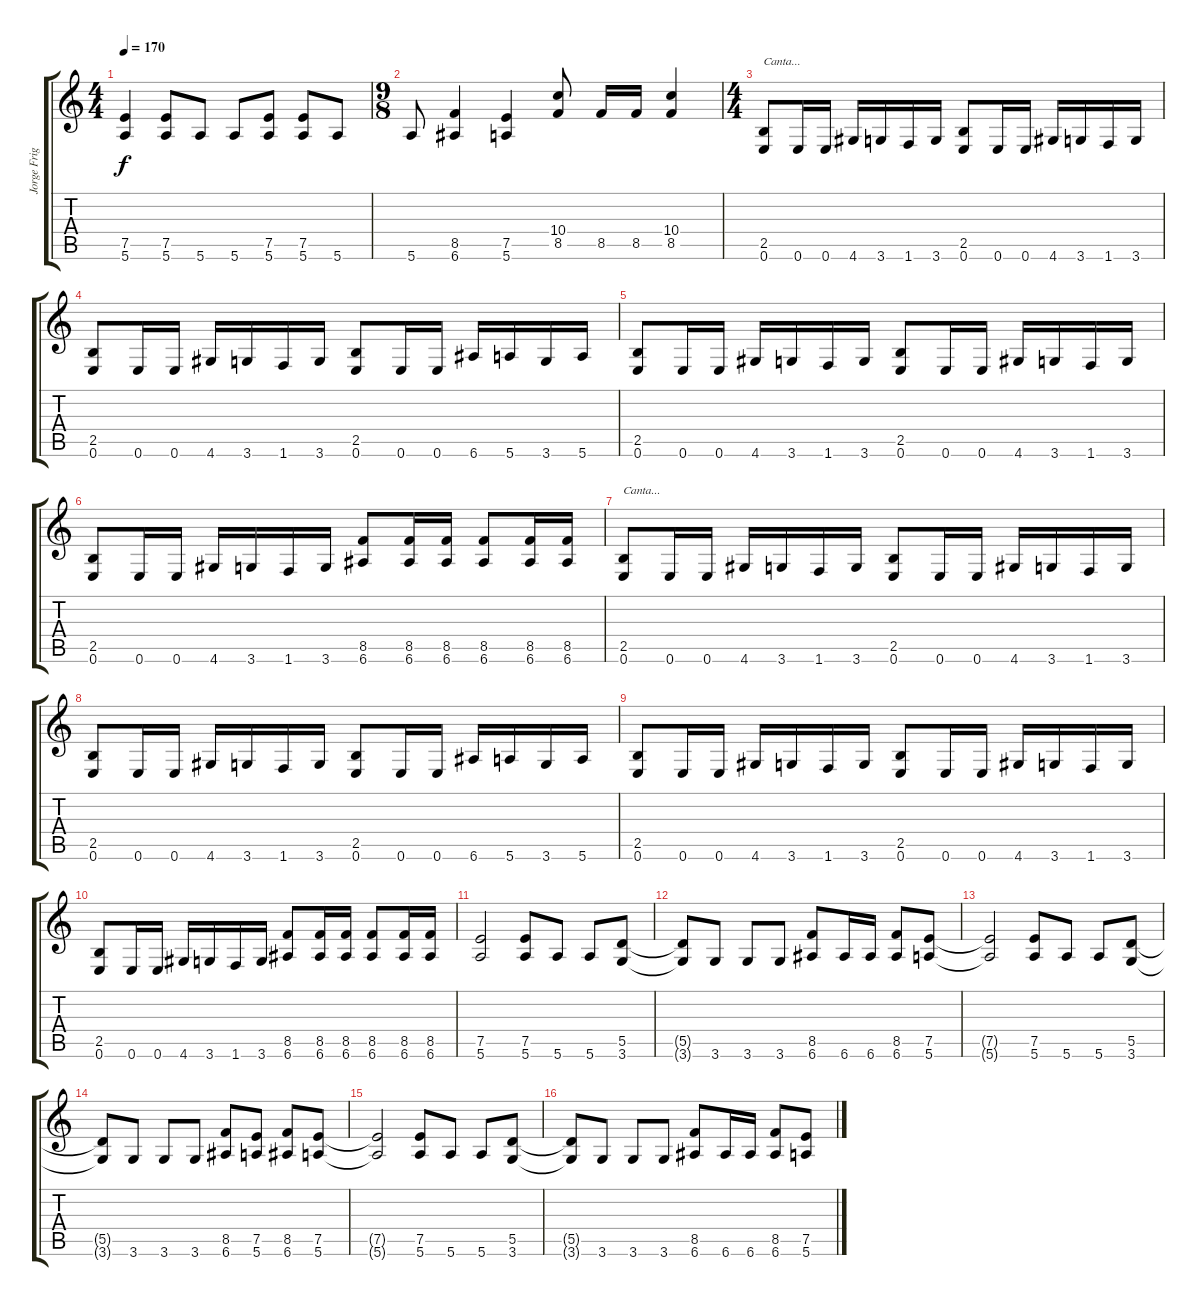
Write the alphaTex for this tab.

\track ("Jorge Frigerio Base B" "Jorge Frig") {instrument overdrivenguitar}
\staff {score tabs}
\tuning (E4 B3 G3 D3 A2 E2) {hide}
\ts (4 4)
\tempo 170
\clef g2
\ks c
(7.5 5.6).4{dy f} (7.5 5.6).8 5.6.8 5.6.8 (7.5 5.6).8 (7.5 5.6).8 5.6.8 |
\ts (9 8)
5.6.8 (8.5 6.6).4 (7.5 5.6).4 (10.4 8.5).8 8.5.16 8.5.16 (10.4 8.5).4 |
\ts (4 4)
(2.5 0.6).8{txt "Canta..."} 0.6.16 0.6.16 4.6.16 3.6.16 1.6.16 3.6.16 (2.5 0.6).8 0.6.16 0.6.16 4.6.16 3.6.16 1.6.16 3.6.16 |
(2.5 0.6).8 0.6.16 0.6.16 4.6.16 3.6.16 1.6.16 3.6.16 (2.5 0.6).8 0.6.16 0.6.16 6.6.16 5.6.16 3.6.16 5.6.16 |
(2.5 0.6).8 0.6.16 0.6.16 4.6.16 3.6.16 1.6.16 3.6.16 (2.5 0.6).8 0.6.16 0.6.16 4.6.16 3.6.16 1.6.16 3.6.16 |
(2.5 0.6).8 0.6.16 0.6.16 4.6.16 3.6.16 1.6.16 3.6.16 (8.5 6.6).8 (8.5 6.6).16 (8.5 6.6).16 (8.5 6.6).8 (8.5 6.6).16 (8.5 6.6).16 |
(2.5 0.6).8{txt "Canta..."} 0.6.16 0.6.16 4.6.16 3.6.16 1.6.16 3.6.16 (2.5 0.6).8 0.6.16 0.6.16 4.6.16 3.6.16 1.6.16 3.6.16 |
(2.5 0.6).8 0.6.16 0.6.16 4.6.16 3.6.16 1.6.16 3.6.16 (2.5 0.6).8 0.6.16 0.6.16 6.6.16 5.6.16 3.6.16 5.6.16 |
(2.5 0.6).8 0.6.16 0.6.16 4.6.16 3.6.16 1.6.16 3.6.16 (2.5 0.6).8 0.6.16 0.6.16 4.6.16 3.6.16 1.6.16 3.6.16 |
(2.5 0.6).8 0.6.16 0.6.16 4.6.16 3.6.16 1.6.16 3.6.16 (8.5 6.6).8 (8.5 6.6).16 (8.5 6.6).16 (8.5 6.6).8 (8.5 6.6).16 (8.5 6.6).16 |
(7.5 5.6).2 (7.5 5.6).8 5.6.8 5.6.8 (5.5 3.6).8 |
(5.5{t} 3.6{t}).8 3.6.8 3.6.8 3.6.8 (8.5 6.6).8 6.6.16 6.6.16 (8.5 6.6).8 (7.5 5.6).8 |
(7.5{t} 5.6{t}).2 (7.5 5.6).8 5.6.8 5.6.8 (5.5 3.6).8 |
(5.5{t} 3.6{t}).8 3.6.8 3.6.8 3.6.8 (8.5 6.6).8 (7.5 5.6).8 (8.5 6.6).8 (7.5 5.6).8 |
(7.5{t} 5.6{t}).2 (7.5 5.6).8 5.6.8 5.6.8 (5.5 3.6).8 |
(5.5{t} 3.6{t}).8 3.6.8 3.6.8 3.6.8 (8.5 6.6).8 6.6.16 6.6.16 (8.5 6.6).8 (7.5 5.6).8
